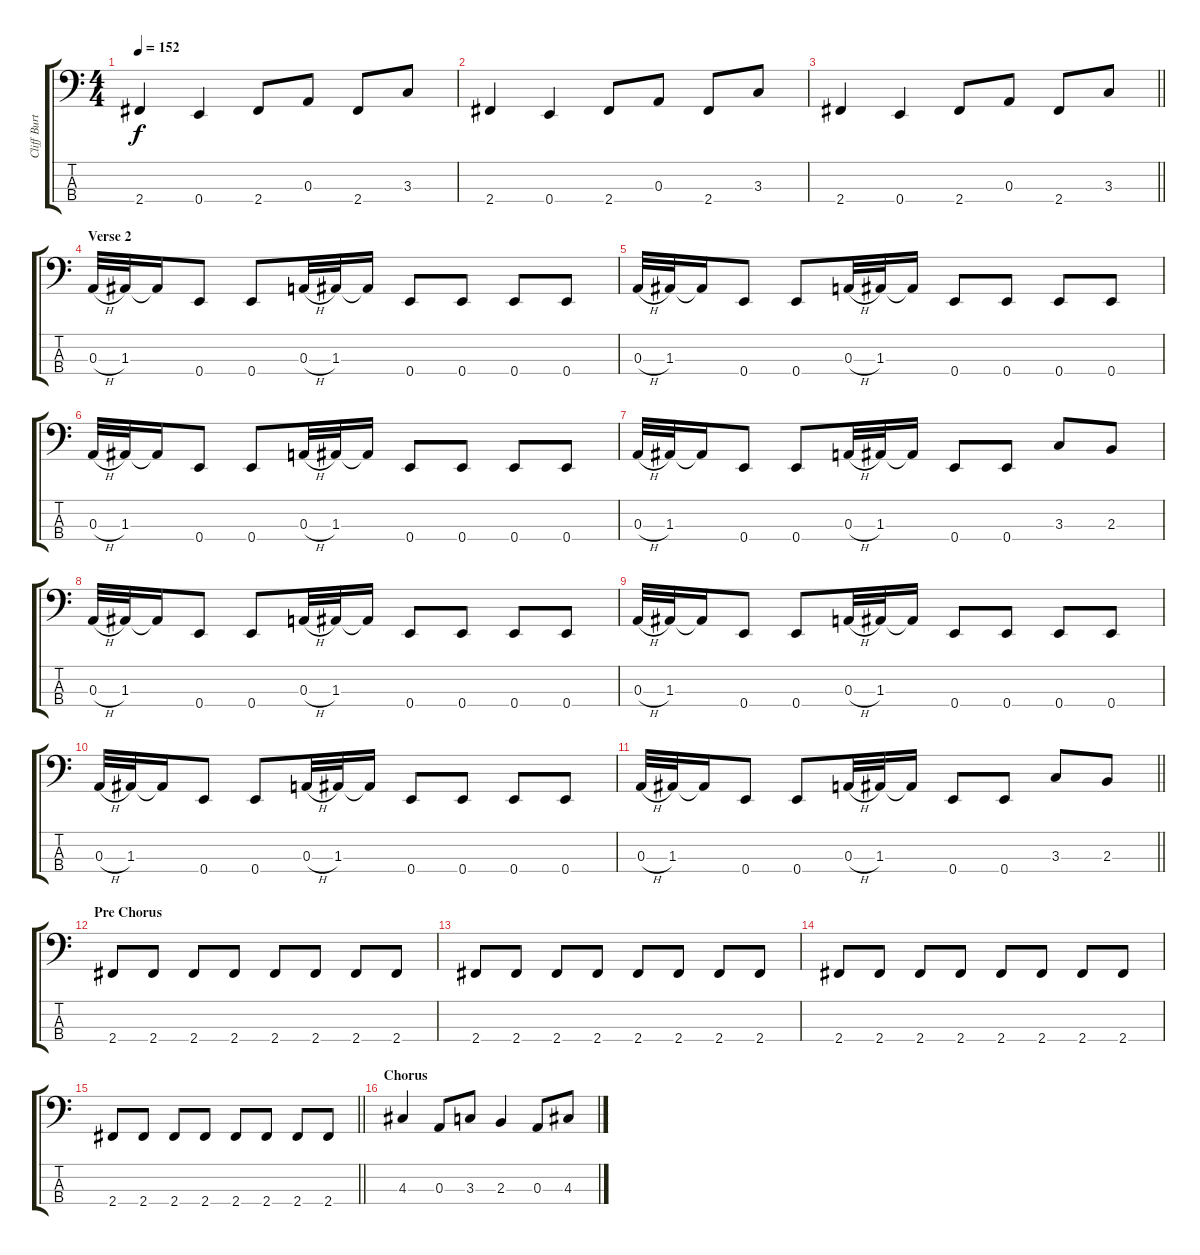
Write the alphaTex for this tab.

\track ("Cliff Burton" "Cliff Burt") {instrument electricbassfinger}
\staff {score tabs}
\tuning (G2 D2 A1 E1) {hide}
\ts (4 4)
\tempo 152
\clef f4
\ks c
2.4.4{dy f} 0.4.4 2.4.8 0.3.8 2.4.8 3.3.8 |
2.4.4 0.4.4 2.4.8 0.3.8 2.4.8 3.3.8 |
\barLineRight lightlight
2.4.4 0.4.4 2.4.8 0.3.8 2.4.8 3.3.8 |
\section ("" "Verse 2")
0.3{h}.32 1.3.32 1.3{t}.16 0.4.8 0.4.8 0.3{h}.32 1.3.32 1.3{t}.16 0.4.8 0.4.8 0.4.8 0.4.8 |
0.3{h}.32 1.3.32 1.3{t}.16 0.4.8 0.4.8 0.3{h}.32 1.3.32 1.3{t}.16 0.4.8 0.4.8 0.4.8 0.4.8 |
0.3{h}.32 1.3.32 1.3{t}.16 0.4.8 0.4.8 0.3{h}.32 1.3.32 1.3{t}.16 0.4.8 0.4.8 0.4.8 0.4.8 |
0.3{h}.32 1.3.32 1.3{t}.16 0.4.8 0.4.8 0.3{h}.32 1.3.32 1.3{t}.16 0.4.8 0.4.8 3.3.8 2.3.8 |
0.3{h}.32 1.3.32 1.3{t}.16 0.4.8 0.4.8 0.3{h}.32 1.3.32 1.3{t}.16 0.4.8 0.4.8 0.4.8 0.4.8 |
0.3{h}.32 1.3.32 1.3{t}.16 0.4.8 0.4.8 0.3{h}.32 1.3.32 1.3{t}.16 0.4.8 0.4.8 0.4.8 0.4.8 |
0.3{h}.32 1.3.32 1.3{t}.16 0.4.8 0.4.8 0.3{h}.32 1.3.32 1.3{t}.16 0.4.8 0.4.8 0.4.8 0.4.8 |
\barLineRight lightlight
0.3{h}.32 1.3.32 1.3{t}.16 0.4.8 0.4.8 0.3{h}.32 1.3.32 1.3{t}.16 0.4.8 0.4.8 3.3.8 2.3.8 |
\section ("" "Pre Chorus")
2.4.8 2.4.8 2.4.8 2.4.8 2.4.8 2.4.8 2.4.8 2.4.8 |
2.4.8 2.4.8 2.4.8 2.4.8 2.4.8 2.4.8 2.4.8 2.4.8 |
2.4.8 2.4.8 2.4.8 2.4.8 2.4.8 2.4.8 2.4.8 2.4.8 |
\barLineRight lightlight
2.4.8 2.4.8 2.4.8 2.4.8 2.4.8 2.4.8 2.4.8 2.4.8 |
\section ("" "Chorus")
4.3.4 0.3.8 3.3.8 2.3.4 0.3.8 4.3.8
